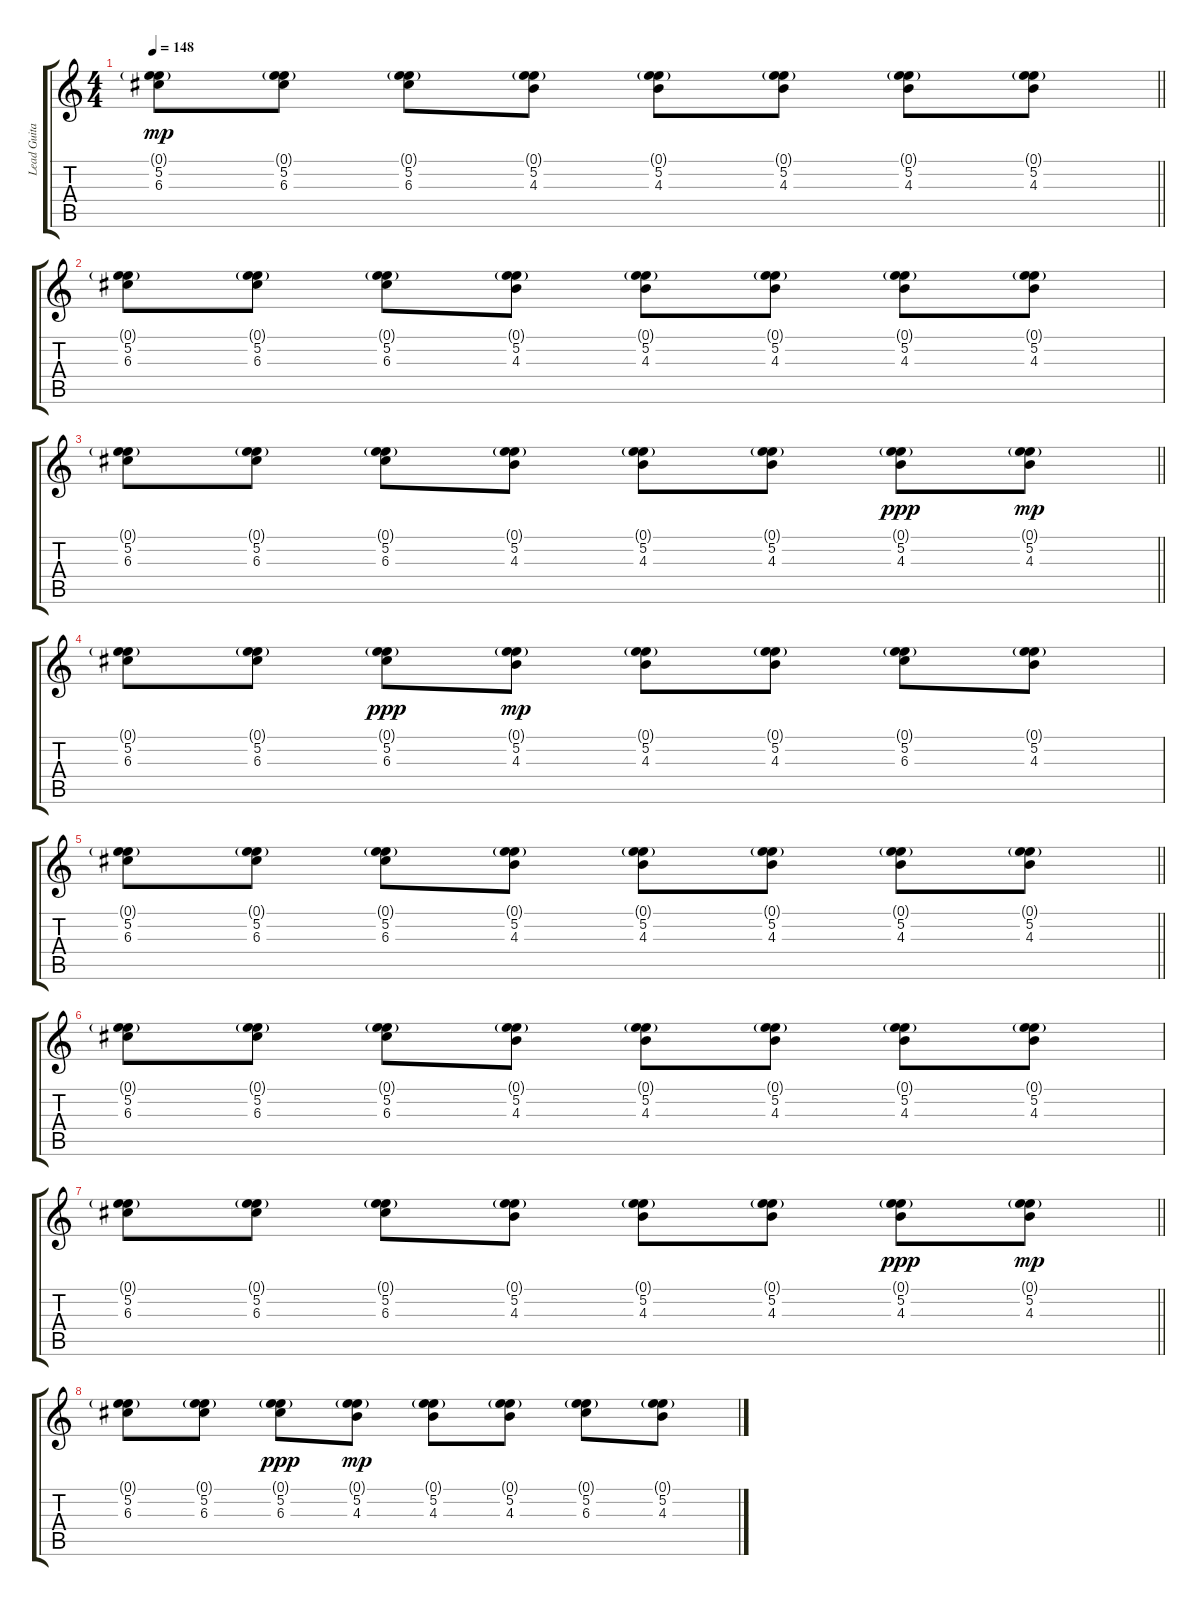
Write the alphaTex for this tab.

\track ("Lead Guitar" "Lead Guita") {instrument distortionguitar}
\staff {score tabs}
\tuning (E4 B3 G3 D3 A2 E2) {hide}
\ts (4 4)
\tempo 148
\clef g2
\barLineRight lightlight
\ks c
(0.1{g} 5.2 6.3).8{dy mp} (0.1{g} 5.2 6.3).8 (0.1{g} 5.2 6.3).8 (0.1{g} 5.2 4.3).8 (0.1{g} 5.2 4.3).8 (0.1{g} 5.2 4.3).8 (0.1{g} 5.2 4.3).8 (0.1{g} 5.2 4.3).8 |
(0.1{g} 5.2 6.3).8 (0.1{g} 5.2 6.3).8 (0.1{g} 5.2 6.3).8 (0.1{g} 5.2 4.3).8 (0.1{g} 5.2 4.3).8 (0.1{g} 5.2 4.3).8 (0.1{g} 5.2 4.3).8 (0.1{g} 5.2 4.3).8 |
\barLineRight lightlight
(0.1{g} 5.2 6.3).8 (0.1{g} 5.2 6.3).8 (0.1{g} 5.2 6.3).8 (0.1{g} 5.2 4.3).8 (0.1{g} 5.2 4.3).8 (0.1{g} 5.2 4.3).8 (0.1{g} 5.2 4.3).8{dy ppp} (0.1{g} 5.2 4.3).8{dy mp} |
(0.1{g} 5.2 6.3).8 (0.1{g} 5.2 6.3).8 (0.1{g} 5.2 6.3).8{dy ppp} (0.1{g} 5.2 4.3).8{dy mp} (0.1{g} 5.2 4.3).8 (0.1{g} 5.2 4.3).8 (0.1{g} 5.2 6.3).8 (0.1{g} 5.2 4.3).8 |
\barLineRight lightlight
(0.1{g} 5.2 6.3).8 (0.1{g} 5.2 6.3).8 (0.1{g} 5.2 6.3).8 (0.1{g} 5.2 4.3).8 (0.1{g} 5.2 4.3).8 (0.1{g} 5.2 4.3).8 (0.1{g} 5.2 4.3).8 (0.1{g} 5.2 4.3).8 |
(0.1{g} 5.2 6.3).8 (0.1{g} 5.2 6.3).8 (0.1{g} 5.2 6.3).8 (0.1{g} 5.2 4.3).8 (0.1{g} 5.2 4.3).8 (0.1{g} 5.2 4.3).8 (0.1{g} 5.2 4.3).8 (0.1{g} 5.2 4.3).8 |
\barLineRight lightlight
(0.1{g} 5.2 6.3).8 (0.1{g} 5.2 6.3).8 (0.1{g} 5.2 6.3).8 (0.1{g} 5.2 4.3).8 (0.1{g} 5.2 4.3).8 (0.1{g} 5.2 4.3).8 (0.1{g} 5.2 4.3).8{dy ppp} (0.1{g} 5.2 4.3).8{dy mp} |
(0.1{g} 5.2 6.3).8 (0.1{g} 5.2 6.3).8 (0.1{g} 5.2 6.3).8{dy ppp} (0.1{g} 5.2 4.3).8{dy mp} (0.1{g} 5.2 4.3).8 (0.1{g} 5.2 4.3).8 (0.1{g} 5.2 6.3).8 (0.1{g} 5.2 4.3).8
